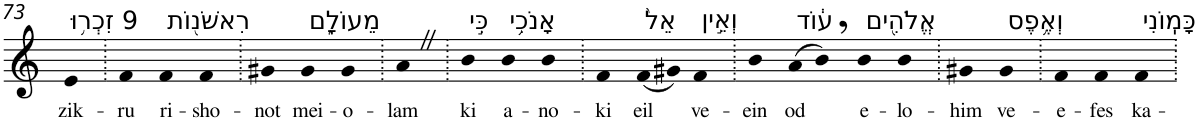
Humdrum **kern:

**kern	**text
*part1	*part1
*staff1	*staff1
*I"Piano	*
*I'Pno	*
!!LO:PB:g=z
*clefG2	*
*k[]	*
=73	=73
!LO:TX:a:t=9 זִכְר֥וּ	!
!	!LO:LY:b
4e	zik-
=74.	=74.
!	!LO:LY:b
4f	-ru
!LO:TX:a:t=רִאשֹׁנ֖וֹת	!
!	!LO:LY:b
4f	ri-
!	!LO:LY:b
4f	-sho-
=75.	=75.
!	!LO:LY:b
4g#X	-not
!LO:TX:a:t=מֵעוֹלָ֑ם	!
!	!LO:LY:b
4g#	mei-
!	!LO:LY:b
4g#	-o-
=76.	=76.
!	!LO:LY:b
4aZ	-lam
=77.	=77.
!LO:TX:a:t=כִּ֣י	!
!	!LO:LY:b
4b	ki
!LO:TX:a:t=אָנֹכִ֥י	!
!	!LO:LY:b
4b	a-
!	!LO:LY:b
4b	-no-
=78.	=78.
!	!LO:LY:b
4f	-ki
!LO:TX:a:t=אֵל֙	!
!	!LO:LY:b
(8f	eil
8g#X)	.
!LO:TX:a:t=וְאֵ֣ין	!
!	!LO:LY:b
4f	ve-
=79.	=79.
!	!LO:LY:b
4b	-ein
!LO:TX:a:t=ע֔וֹד	!
!	!LO:LY:b
(8a	od
8b,)	.
!LO:TX:a:t=אֱלֹהִ֖ים	!
!	!LO:LY:b
4b	e-
!	!LO:LY:b
4b	-lo-
=80.	=80.
!	!LO:LY:b
4g#X	-him
!LO:TX:a:t=וְאֶ֥פֶס	!
!	!LO:LY:b
4g#	ve-
=81.	=81.
!	!LO:LY:b
4f	-e-
!	!LO:LY:b
4f	-fes
!LO:TX:a:t=כָּמֽוֹנִי	!
!	!LO:LY:b
4f	ka-
=.	=.
*-	*-
